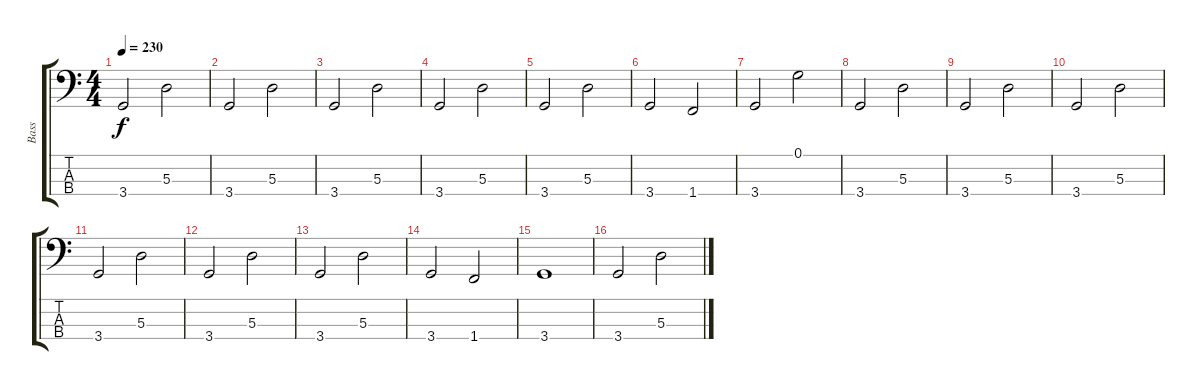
\track ("Bass" "Bass") {instrument electricbassfinger}
\staff {score tabs}
\tuning (G2 D2 A1 E1) {hide}
\ts (4 4)
\tempo 230
\clef f4
\ks c
3.4.2{dy f} 5.3.2 |
3.4.2 5.3.2 |
3.4.2 5.3.2 |
3.4.2 5.3.2 |
3.4.2 5.3.2 |
3.4.2 1.4.2 |
3.4.2 0.1.2 |
3.4.2 5.3.2 |
3.4.2 5.3.2 |
3.4.2 5.3.2 |
3.4.2 5.3.2 |
3.4.2 5.3.2 |
3.4.2 5.3.2 |
3.4.2 1.4.2 |
3.4.1 |
3.4.2 5.3.2
